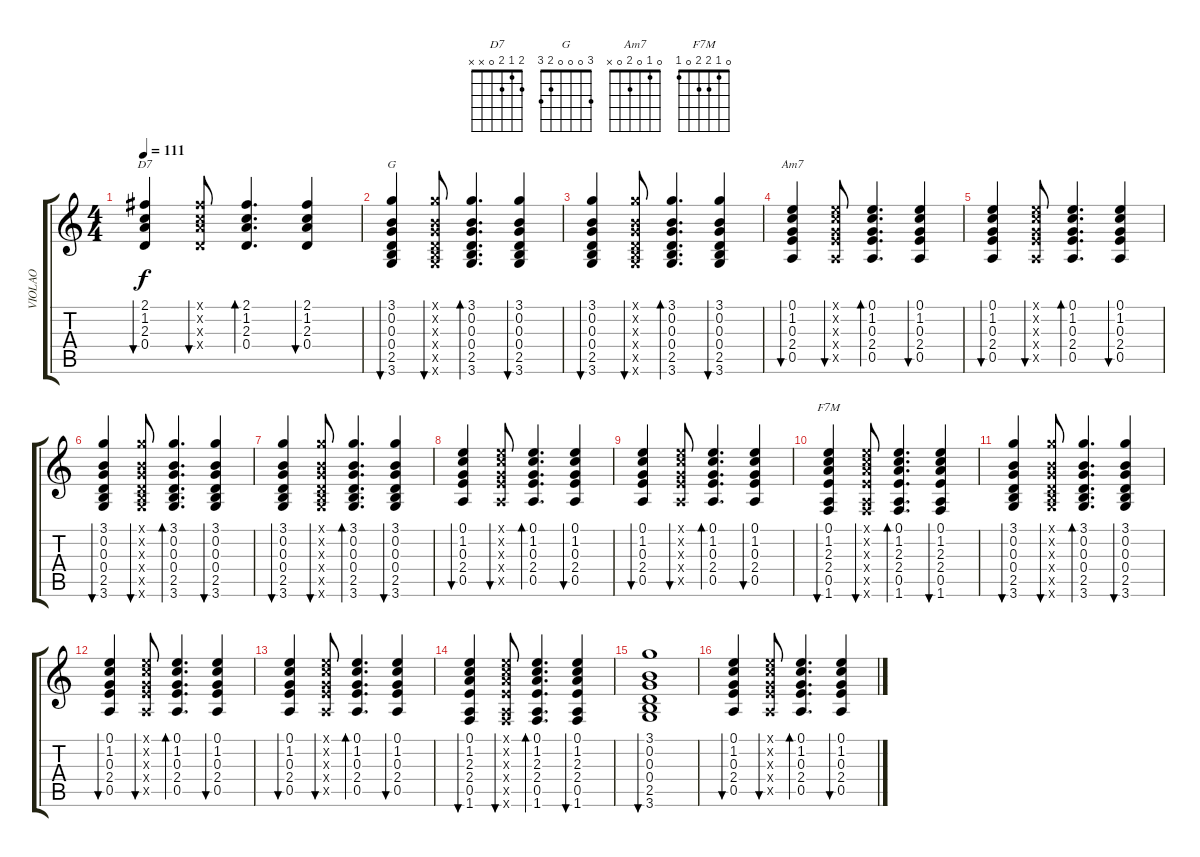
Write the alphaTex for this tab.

\track ("VIOLAO" "VIOLAO") {instrument acousticguitarsteel}
\staff {score tabs}
\tuning (E4 B3 G3 D3 A2 E2) {hide}
\chord ("D7" 2 1 2 0 x x)
\chord ("G" 3 0 0 0 2 3)
\chord ("Am7" 0 1 0 2 0 x)
\chord ("F7M" 0 1 2 2 0 1)
\ts (4 4)
\tempo 111
\clef g2
\ks c
(2.1 1.2 2.3 0.4).4{bu 60 ch "D7" dy f} (2.1{x} 1.2{x} 2.3{x} 0.4{x}).8{bu 60} (2.1 1.2 2.3 0.4).4{d bd 60} (2.1 1.2 2.3 0.4).4{bu 60} |
(3.1 0.2 0.3 0.4 2.5 3.6).4{bu 60 ch "G"} (3.1{x} 0.2{x} 0.3{x} 0.4{x} 2.5{x} 3.6{x}).8{bu 60} (3.1 0.2 0.3 0.4 2.5 3.6).4{d bd 60} (3.1 0.2 0.3 0.4 2.5 3.6).4{bu 60} |
(3.1 0.2 0.3 0.4 2.5 3.6).4{bu 60} (3.1{x} 0.2{x} 0.3{x} 0.4{x} 2.5{x} 3.6{x}).8{bu 60} (3.1 0.2 0.3 0.4 2.5 3.6).4{d bd 60} (3.1 0.2 0.3 0.4 2.5 3.6).4{bu 60} |
(0.1 1.2 0.3 2.4 0.5).4{bu 60 ch "Am7"} (0.1{x} 1.2{x} 0.3{x} 2.4{x} 0.5{x}).8{bu 60} (0.1 1.2 0.3 2.4 0.5).4{d bd 60} (0.1 1.2 0.3 2.4 0.5).4{bu 60} |
(0.1 1.2 0.3 2.4 0.5).4{bu 60} (0.1{x} 1.2{x} 0.3{x} 2.4{x} 0.5{x}).8{bu 60} (0.1 1.2 0.3 2.4 0.5).4{d bd 60} (0.1 1.2 0.3 2.4 0.5).4{bu 60} |
(3.1 0.2 0.3 0.4 2.5 3.6).4{bu 60} (3.1{x} 0.2{x} 0.3{x} 0.4{x} 2.5{x} 3.6{x}).8{bu 60} (3.1 0.2 0.3 0.4 2.5 3.6).4{d bd 60} (3.1 0.2 0.3 0.4 2.5 3.6).4{bu 60} |
(3.1 0.2 0.3 0.4 2.5 3.6).4{bu 60} (3.1{x} 0.2{x} 0.3{x} 0.4{x} 2.5{x} 3.6{x}).8{bu 60} (3.1 0.2 0.3 0.4 2.5 3.6).4{d bd 60} (3.1 0.2 0.3 0.4 2.5 3.6).4{bu 60} |
(0.1 1.2 0.3 2.4 0.5).4{bu 60} (0.1{x} 1.2{x} 0.3{x} 2.4{x} 0.5{x}).8{bu 60} (0.1 1.2 0.3 2.4 0.5).4{d bd 60} (0.1 1.2 0.3 2.4 0.5).4{bu 60} |
(0.1 1.2 0.3 2.4 0.5).4{bu 60} (0.1{x} 1.2{x} 0.3{x} 2.4{x} 0.5{x}).8{bu 60} (0.1 1.2 0.3 2.4 0.5).4{d bd 60} (0.1 1.2 0.3 2.4 0.5).4{bu 60} |
(0.1 1.2 2.3 2.4 0.5 1.6).4{bu 60 ch "F7M"} (0.1{x} 1.2{x} 2.3{x} 2.4{x} 0.5{x} 1.6{x}).8{bu 60} (0.1 1.2 2.3 2.4 0.5 1.6).4{d bd 60} (0.1 1.2 2.3 2.4 0.5 1.6).4{bu 60} |
(3.1 0.2 0.3 0.4 2.5 3.6).4{bu 60} (3.1{x} 0.2{x} 0.3{x} 0.4{x} 2.5{x} 3.6{x}).8{bu 60} (3.1 0.2 0.3 0.4 2.5 3.6).4{d bd 60} (3.1 0.2 0.3 0.4 2.5 3.6).4{bu 60} |
(0.1 1.2 0.3 2.4 0.5).4{bu 60} (0.1{x} 1.2{x} 0.3{x} 2.4{x} 0.5{x}).8{bu 60} (0.1 1.2 0.3 2.4 0.5).4{d bd 60} (0.1 1.2 0.3 2.4 0.5).4{bu 60} |
(0.1 1.2 0.3 2.4 0.5).4{bu 60} (0.1{x} 1.2{x} 0.3{x} 2.4{x} 0.5{x}).8{bu 60} (0.1 1.2 0.3 2.4 0.5).4{d bd 60} (0.1 1.2 0.3 2.4 0.5).4{bu 60} |
(0.1 1.2 2.3 2.4 0.5 1.6).4{bu 60} (0.1{x} 1.2{x} 2.3{x} 2.4{x} 0.5{x} 1.6{x}).8{bu 60} (0.1 1.2 2.3 2.4 0.5 1.6).4{d bd 60} (0.1 1.2 2.3 2.4 0.5 1.6).4{bu 60} |
(3.1 0.2 0.3 0.4 2.5 3.6).1{bu 60} |
(0.1 1.2 0.3 2.4 0.5).4{bu 60} (0.1{x} 1.2{x} 0.3{x} 2.4{x} 0.5{x}).8{bu 60} (0.1 1.2 0.3 2.4 0.5).4{d bd 60} (0.1 1.2 0.3 2.4 0.5).4{bu 60}
